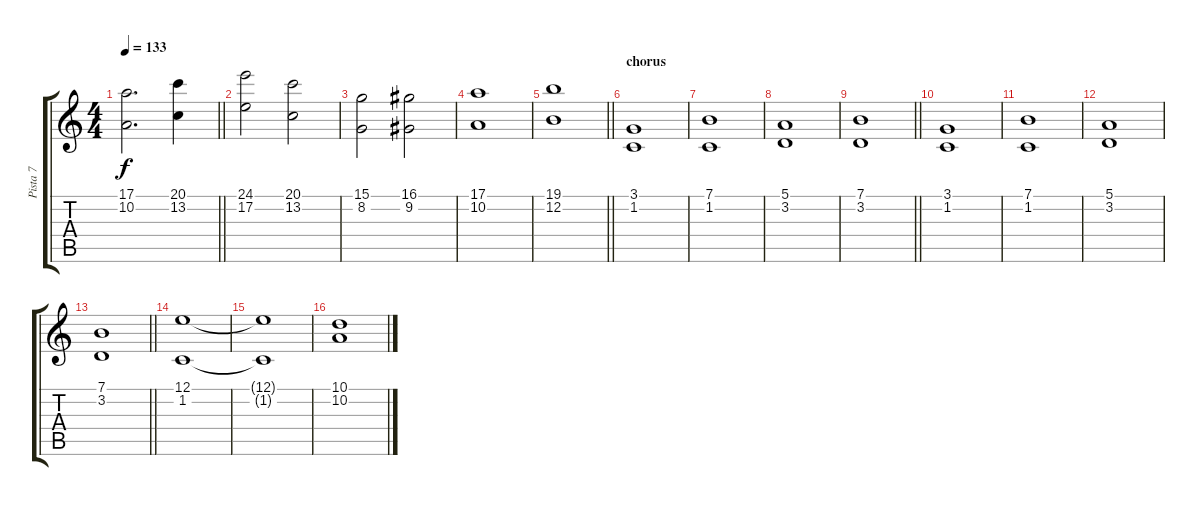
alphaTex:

\track ("Pista 7" "Pista 7") {instrument pad8sweep}
\staff {score tabs}
\tuning (E4 B3 G3 D3 A2 E2) {hide}
\ts (4 4)
\tempo 133
\clef g2
\barLineRight lightlight
\ks c
(17.1 10.2).2{d dy f} (20.1 13.2).4 |
(24.1 17.2).2 (20.1 13.2).2 |
(15.1 8.2).2 (16.1 9.2).2 |
(17.1 10.2).1 |
\barLineRight lightlight
(19.1 12.2).1 |
\section ("" "chorus")
(3.1 1.2).1{balance 4} |
(7.1 1.2).1 |
(5.1 3.2).1 |
\barLineRight lightlight
(7.1 3.2).1 |
(3.1 1.2).1 |
(7.1 1.2).1 |
(5.1 3.2).1 |
\barLineRight lightlight
(7.1 3.2).1 |
(12.1 1.2).1 |
(12.1{t} 1.2{t}).1 |
(10.1 10.2).1
